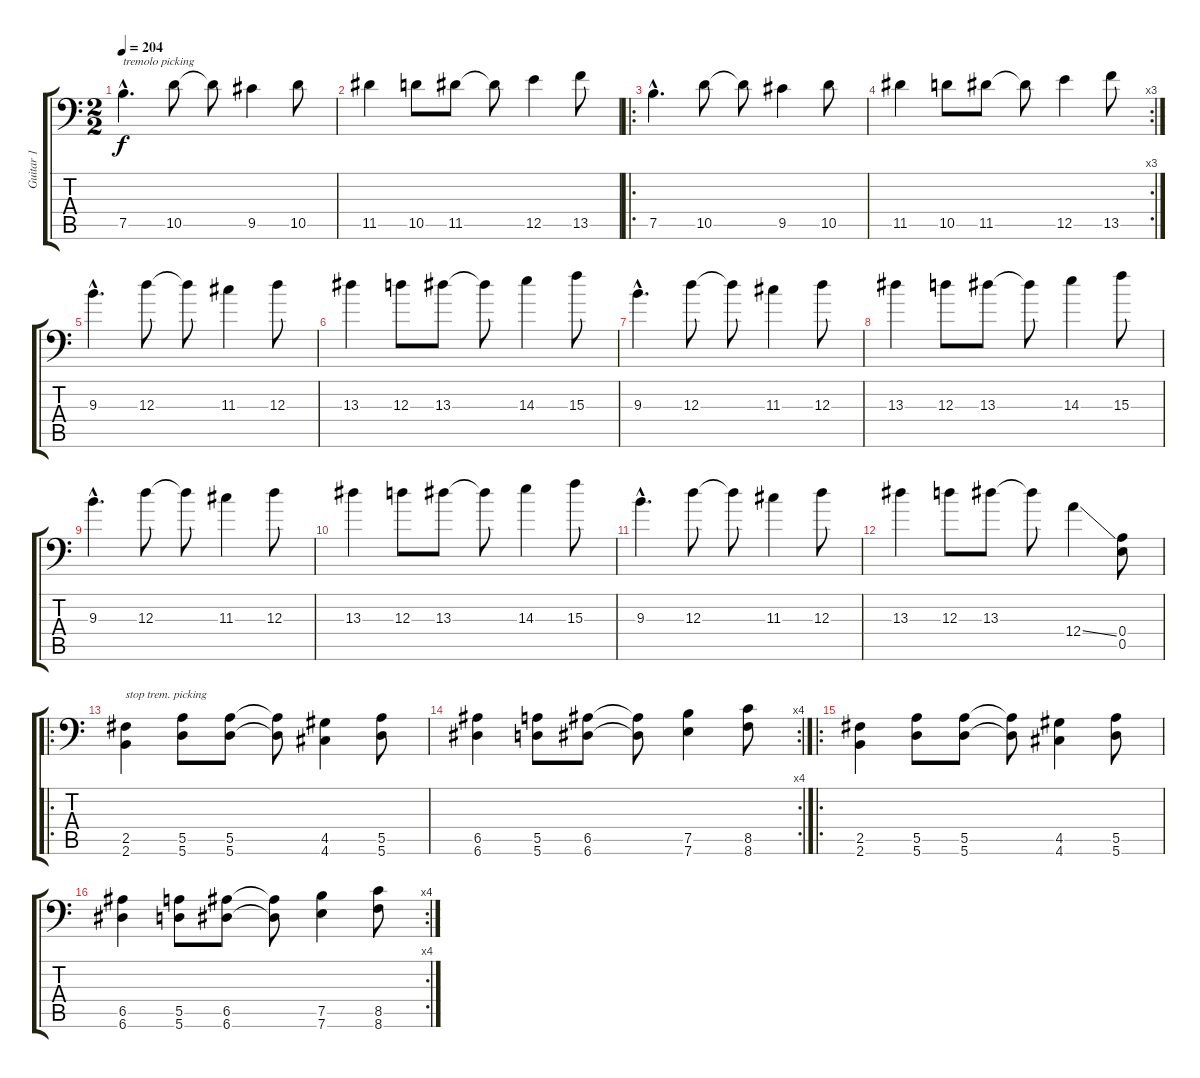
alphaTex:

\track ("Guitar 1" "Guitar 1") {instrument distortionguitar}
\staff {score tabs}
\tuning (B3 Gb3 D3 A2 E2 A1) {hide}
\ts (2 2)
\tempo 204
\clef f4
\ks c
7.5{hac}.4{d txt "tremolo picking" dy f} 10.5.8 10.5{t}.8 9.5.4 10.5.8 |
11.5.4 10.5.8 11.5.8 11.5{t}.8 12.5.4 13.5.8 |
\ro
7.5{hac}.4{d} 10.5.8 10.5{t}.8 9.5.4 10.5.8 |
\rc 3
11.5.4 10.5.8 11.5.8 11.5{t}.8 12.5.4 13.5.8 |
9.3{hac}.4{d} 12.3.8 12.3{t}.8 11.3.4 12.3.8 |
13.3.4 12.3.8 13.3.8 13.3{t}.8 14.3.4 15.3.8 |
9.3{hac}.4{d} 12.3.8 12.3{t}.8 11.3.4 12.3.8 |
13.3.4 12.3.8 13.3.8 13.3{t}.8 14.3.4 15.3.8 |
9.3{hac}.4{d} 12.3.8 12.3{t}.8 11.3.4 12.3.8 |
13.3.4 12.3.8 13.3.8 13.3{t}.8 14.3.4 15.3.8 |
9.3{hac}.4{d} 12.3.8 12.3{t}.8 11.3.4 12.3.8 |
13.3.4 12.3.8 13.3.8 13.3{t}.8 12.4{ss}.4 (0.4 0.5).8 |
\ro
(2.5 2.6).4{txt "stop trem. picking"} (5.5 5.6).8 (5.5 5.6).8 (5.5{t} 5.6{t}).8 (4.5 4.6).4 (5.5 5.6).8 |
\rc 4
(6.5 6.6).4 (5.5 5.6).8 (6.5 6.6).8 (6.5{t} 6.6{t}).8 (7.5 7.6).4 (8.5 8.6).8 |
\ro
(2.5 2.6).4 (5.5 5.6).8 (5.5 5.6).8 (5.5{t} 5.6{t}).8 (4.5 4.6).4 (5.5 5.6).8 |
\rc 4
(6.5 6.6).4 (5.5 5.6).8 (6.5 6.6).8 (6.5{t} 6.6{t}).8 (7.5 7.6).4 (8.5 8.6).8
